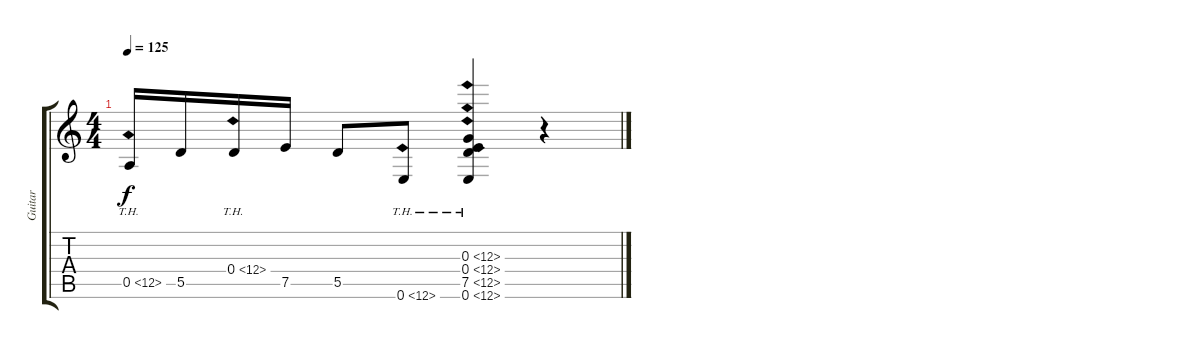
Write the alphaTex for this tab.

\track ("Guitar" "Guitar") {instrument acousticguitarsteel}
\staff {score tabs}
\tuning (E4 B3 G3 D3 A2 E2) {hide}
\ts (4 4)
\tempo 125
\clef g2
\ks c
0.5{th 12}.16{dy f} 5.5.16 0.4{th 12}.16 7.5.16 5.5.8 0.6{th 12}.8 (0.3{th 12} 0.4{th 12} 7.5{th 5} 0.6{th 12}).4 r.4
